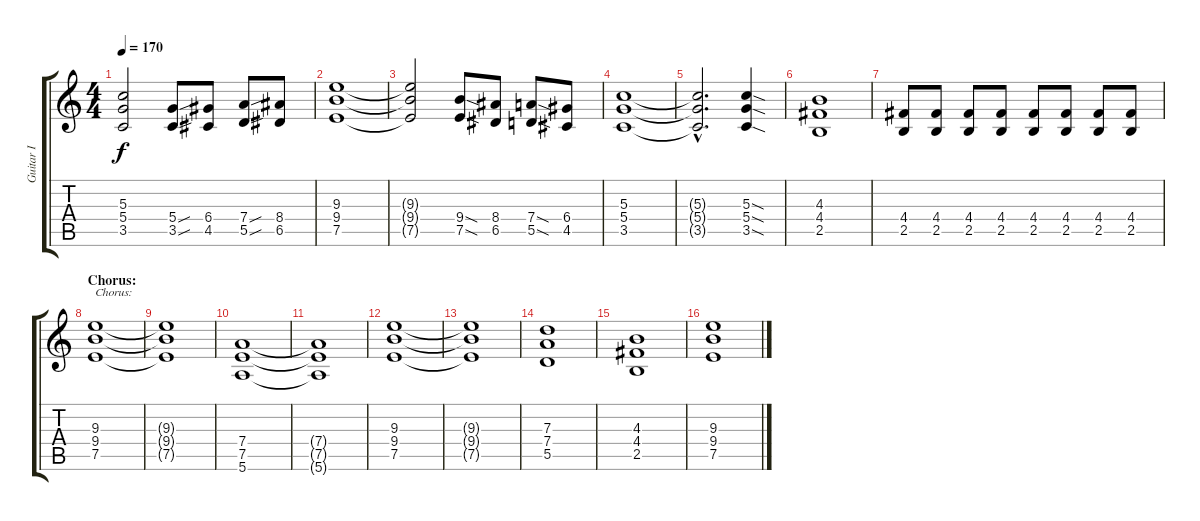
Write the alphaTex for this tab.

\track ("Guitar I" "Guitar I") {instrument distortionguitar}
\staff {score tabs}
\tuning (E4 B3 G3 D3 A2 E2) {hide}
\ts (4 4)
\tempo 170
\clef g2
\ks c
(5.3{t} 5.4{t} 3.5{t}).2{dy f} (5.4{sou} 3.5{sou}).8 (6.4 4.5).8 (7.4{sou} 5.5{sou}).8 (8.4 6.5).8 |
(9.3 9.4 7.5).1 |
(9.3{t} 9.4{t} 7.5{t}).2 (9.4{sod} 7.5{sod}).8 (8.4 6.5).8 (7.4{sod} 5.5{sod}).8 (6.4 4.5).8 |
(5.3 5.4 3.5).1 |
(5.3{hac t} 5.4{hac t} 3.5{hac t}).2{d} (5.3{sod} 5.4{sod} 3.5{sod}).4 |
(4.3 4.4 2.5).1 |
(4.4 2.5).8 (4.4 2.5).8 (4.4 2.5).8 (4.4 2.5).8 (4.4 2.5).8 (4.4 2.5).8 (4.4 2.5).8 (4.4 2.5).8 |
\section ("" "Chorus:")
(9.3 9.4 7.5).1{txt "Chorus:"} |
(9.3{t} 9.4{t} 7.5{t}).1 |
(7.4 7.5 5.6).1 |
(7.4{t} 7.5{t} 5.6{t}).1 |
(9.3 9.4 7.5).1 |
(9.3{t} 9.4{t} 7.5{t}).1 |
(7.3 7.4 5.5).1 |
(4.3 4.4 2.5).1 |
(9.3 9.4 7.5).1
